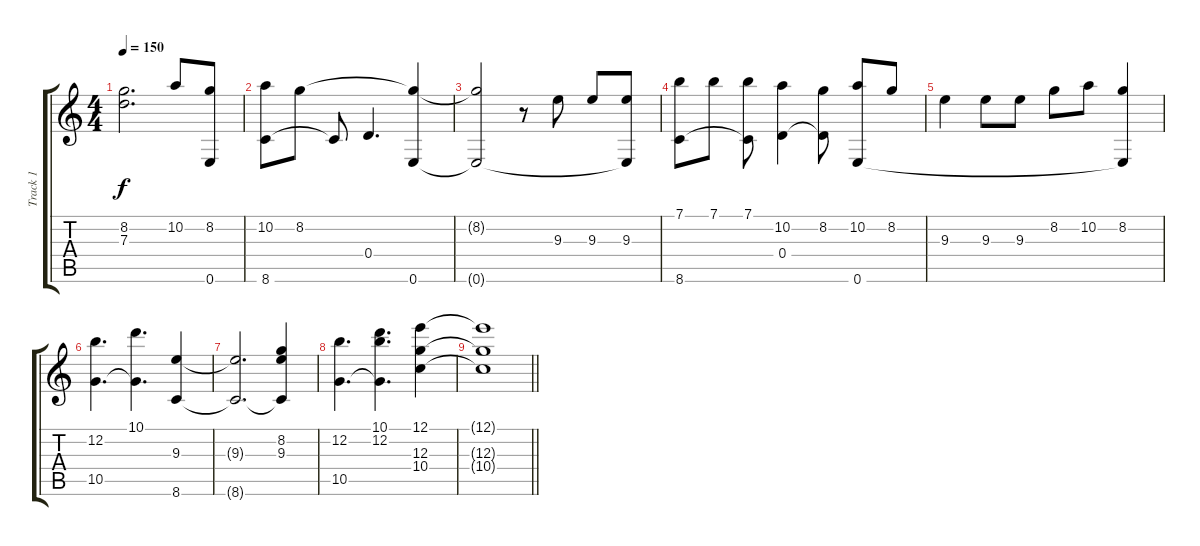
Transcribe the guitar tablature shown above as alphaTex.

\track ("Track 1" "Track 1") {instrument acousticguitarsteel}
\staff {score tabs}
\tuning (E4 B3 G3 D3 A2 E2) {hide}
\ts (4 4)
\tempo 150
\clef g2
\ks c
(8.2{t} 7.3{t}).2{d dy f} 10.2.8 (8.2 0.6{t}).8 |
(10.2 8.6).8 8.2.8 8.6{t}.8 0.4.4{d} (8.2{t} 0.6).4 |
(8.2{t} 0.6{t}).2 r.8 9.3.8 9.3.8 (9.3 0.6{t}).8 |
(7.1 8.6).8 7.1.8 (7.1 8.6{t}).8 (10.2 0.4).4 (8.2 0.4{t}).8 (10.2 0.6).8 8.2.8 |
9.3.4 9.3.8 9.3.8 8.2.8 10.2.8 (8.2 0.6{t}).4 |
(12.2 10.5).4{d} (10.1 10.5{t}).4{d} (9.3 8.6).4 |
(9.3{t} 8.6{t}).2{d} (8.2 9.3 8.6{t}).4 |
(12.2 10.5).4{d} (10.1 12.2 10.5{t}).4{d} (12.1 12.3 10.4).4 |
\barLineRight lightlight
(12.1{t} 12.3{t} 10.4{t}).1
